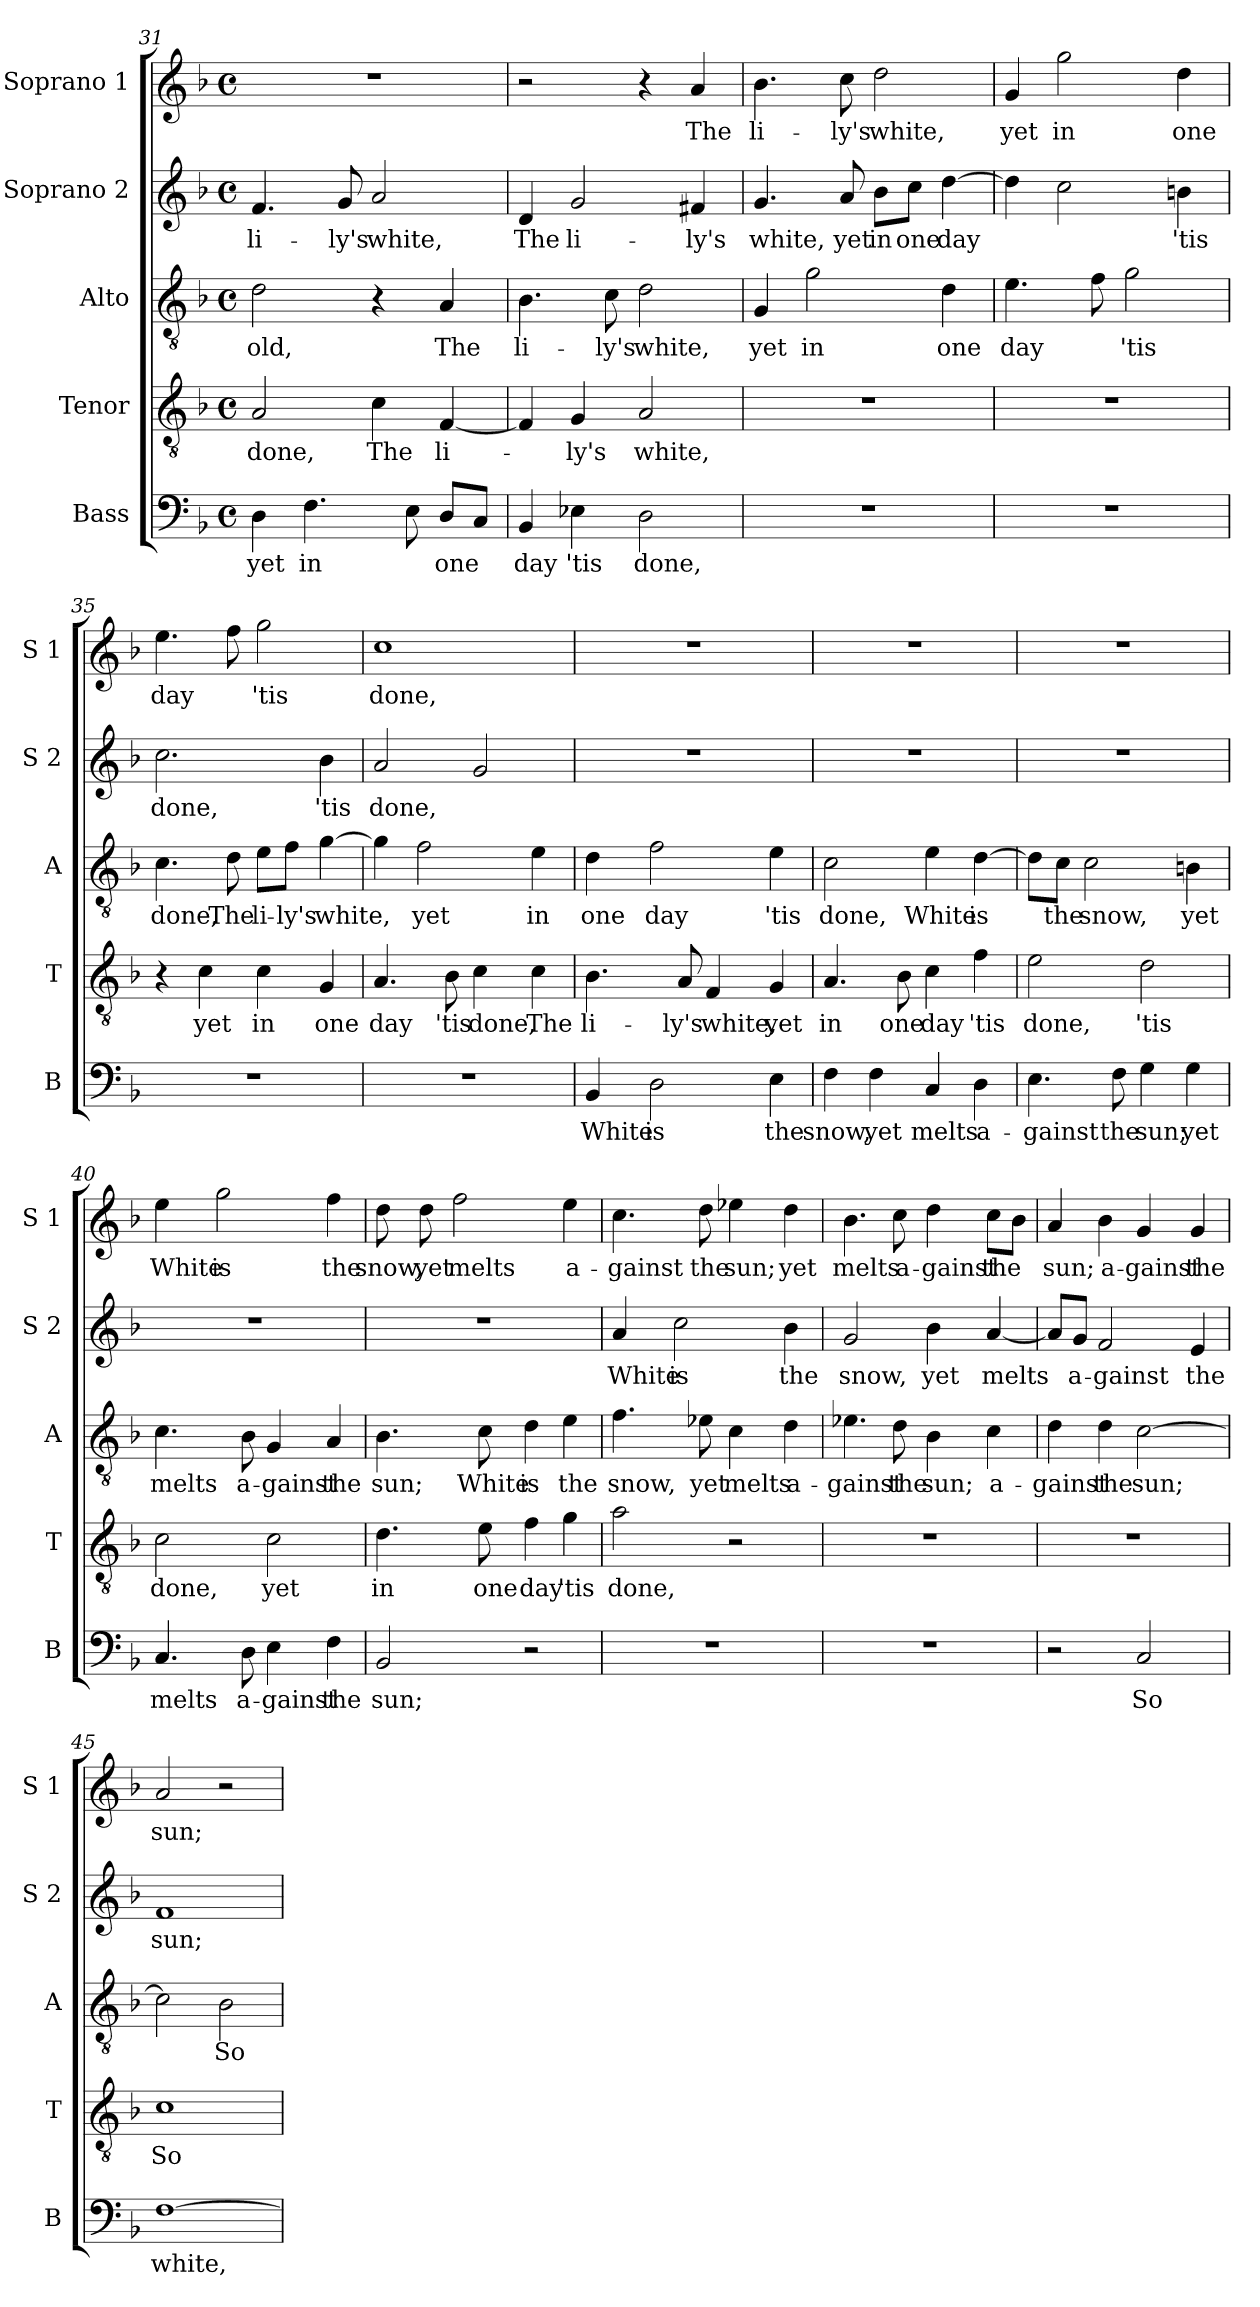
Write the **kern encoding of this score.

**kern	**text	**kern	**text	**kern	**text	**kern	**text	**kern	**text
*part5	*part5	*part4	*part4	*part3	*part3	*part2	*part2	*part1	*part1
*staff5	*staff5	*staff4	*staff4	*staff3	*staff3	*staff2	*staff2	*staff1	*staff1
*I"Bass	*	*I"Tenor	*	*I"Alto	*	*I"Soprano 2	*	*I"Soprano 1	*
*I'B	*	*I'T	*	*I'A	*	*I'S 2	*	*I'S 1	*
!!LO:PB:g=z
*clefF4	*	*clefGv2	*	*clefGv2	*	*clefG2	*	*clefG2	*
*k[b-]	*	*k[b-]	*	*k[b-]	*	*k[b-]	*	*k[b-]	*
*F:	*	*F:	*	*F:	*	*F:	*	*F:	*
*M4/4	*	*M4/4	*	*M4/4	*	*M4/4	*	*M4/4	*
*met(c)	*	*met(c)	*	*met(c)	*	*met(c)	*	*met(c)	*
=31	=31	=31	=31	=31	=31	=31	=31	=31	=31
4D\	yet	2A/	done,	2d\	old,	4.f/	li-	1r	.
4.F\	in	.	.	.	.	.	.	.	.
.	.	.	.	.	.	8g/	-ly's	.	.
.	.	4c\	The	4r	.	2a/	white,	.	.
8E\	.	.	.	.	.	.	.	.	.
8D/L	one	[4F/	li-	4A/	The	.	.	.	.
8C/J	.	.	.	.	.	.	.	.	.
=32	=32	=32	=32	=32	=32	=32	=32	=32	=32
4BB-/	day	4F/]	.	4.B-\	li-	4d/	The	2r	.
4E-X\	'tis	4G/	-ly's	.	.	2g/	li-	.	.
.	.	.	.	8c\	-ly's	.	.	.	.
2D\	done,	2A/	white,	2d\	white,	.	.	4r	.
.	.	.	.	.	.	4f#X/	-ly's	4a/	The
=33	=33	=33	=33	=33	=33	=33	=33	=33	=33
1r	.	1r	.	4G/	yet	4.g/	white,	4.b-\	li-
.	.	.	.	2g\	in	.	.	.	.
.	.	.	.	.	.	8a/	yet	8cc\	-ly's
.	.	.	.	.	.	8b-\L	in	2dd\	white,
.	.	.	.	.	.	8cc\J	one	.	.
.	.	.	.	4d\	one	[4dd\	day	.	.
=34	=34	=34	=34	=34	=34	=34	=34	=34	=34
1r	.	1r	.	4.e\	day	4dd\]	.	4g/	yet
.	.	.	.	.	.	2cc\	.	2gg\	in
.	.	.	.	8f\	.	.	.	.	.
.	.	.	.	2g\	'tis	.	.	.	.
.	.	.	.	.	.	4bn\	'tis	4dd\	one
!!LO:LB:g=z
=35	=35	=35	=35	=35	=35	=35	=35	=35	=35
1r	.	4r	.	4.c\	done,	2.cc\	done,	4.ee\	day
.	.	4c\	yet	.	.	.	.	.	.
.	.	.	.	8d\	The	.	.	8ff\	.
.	.	4c\	in	8e\L	li-	.	.	2gg\	'tis
.	.	.	.	8f\J	-ly's	.	.	.	.
.	.	4G/	one	[4g\	white,	4b-\	'tis	.	.
=36	=36	=36	=36	=36	=36	=36	=36	=36	=36
1r	.	4.A/	day	4g\]	.	2a/	done,	1cc	done,
.	.	.	.	2f\	yet	.	.	.	.
.	.	8B-\	'tis	.	.	.	.	.	.
.	.	4c\	done,	.	.	2g/	.	.	.
.	.	4c\	The	4e\	in	.	.	.	.
=37	=37	=37	=37	=37	=37	=37	=37	=37	=37
4BB-/	White	4.B-\	li-	4d\	one	1r	.	1r	.
2D\	is	.	.	2f\	day	.	.	.	.
.	.	8A/	-ly's	.	.	.	.	.	.
.	.	4F/	white,	.	.	.	.	.	.
4E\	the	4G/	yet	4e\	'tis	.	.	.	.
=38	=38	=38	=38	=38	=38	=38	=38	=38	=38
4F\	snow,	4.A/	in	2c\	done,	1r	.	1r	.
4F\	yet	.	.	.	.	.	.	.	.
.	.	8B-\	one	.	.	.	.	.	.
4C/	melts	4c\	day	4e\	White	.	.	.	.
4D\	a-	4f\	'tis	[4d\	is	.	.	.	.
!!LO:PB:g=z
=39	=39	=39	=39	=39	=39	=39	=39	=39	=39
4.E\	-gainst	2e\	done,	8d\L]	.	1r	.	1r	.
.	.	.	.	8c\J	the	.	.	.	.
.	.	.	.	2c\	snow,	.	.	.	.
8F\	the	.	.	.	.	.	.	.	.
4G\	sun;	2d\	'tis	.	.	.	.	.	.
4G\	yet	.	.	4Bn\	yet	.	.	.	.
=40	=40	=40	=40	=40	=40	=40	=40	=40	=40
4.C/	melts	2c\	done,	4.c\	melts	1r	.	4ee\	White
.	.	.	.	.	.	.	.	2gg\	is
8D\	a-	.	.	8B-\	a-	.	.	.	.
4E\	-gainst	2c\	yet	4G/	-gainst	.	.	.	.
4F\	the	.	.	4A/	the	.	.	4ff\	the
=41	=41	=41	=41	=41	=41	=41	=41	=41	=41
2BB-/	sun;	4.d\	in	4.B-\	sun;	1r	.	8dd\	snow,
.	.	.	.	.	.	.	.	8dd\	yet
.	.	.	.	.	.	.	.	2ff\	melts
.	.	8e\	one	8c\	White	.	.	.	.
2r	.	4f\	day	4d\	is	.	.	.	.
.	.	4g\	'tis	4e\	the	.	.	4ee\	a-
=42	=42	=42	=42	=42	=42	=42	=42	=42	=42
1r	.	2a\	done,	4.f\	snow,	4a/	White	4.cc\	-gainst
.	.	.	.	.	.	2cc\	is	.	.
.	.	.	.	8e-X\	yet	.	.	8dd\	the
.	.	2r	.	4c\	melts	.	.	4ee-X\	sun;
.	.	.	.	4d\	a-	4b-\	the	4dd\	yet
!!LO:LB:g=z
=43	=43	=43	=43	=43	=43	=43	=43	=43	=43
1r	.	1r	.	4.e-X\	-gainst	2g/	snow,	4.b-\	melts
.	.	.	.	8d\	the	.	.	8cc\	a-
.	.	.	.	4B-\	sun;	4b-\	yet	4dd\	-gainst
.	.	.	.	4c\	a-	[4a/	melts	8cc\L	the
.	.	.	.	.	.	.	.	8b-\J	.
=44	=44	=44	=44	=44	=44	=44	=44	=44	=44
2r	.	1r	.	4d\	-gainst	8a/L]	.	4a/	sun;
.	.	.	.	.	.	8g/J	a-	.	.
.	.	.	.	4d\	the	2f/	-gainst	4b-\	a-
2C/	So	.	.	[2c\	sun;	.	.	4g/	-gainst
.	.	.	.	.	.	4e/	the	4g/	the
=45	=45	=45	=45	=45	=45	=45	=45	=45	=45
[1F	white,	1c	So	2c\]	.	1f	sun;	2a/	sun;
.	.	.	.	2B-\	So	.	.	2r	.
=	=	=	=	=	=	=	=	=	=
*-	*-	*-	*-	*-	*-	*-	*-	*-	*-
